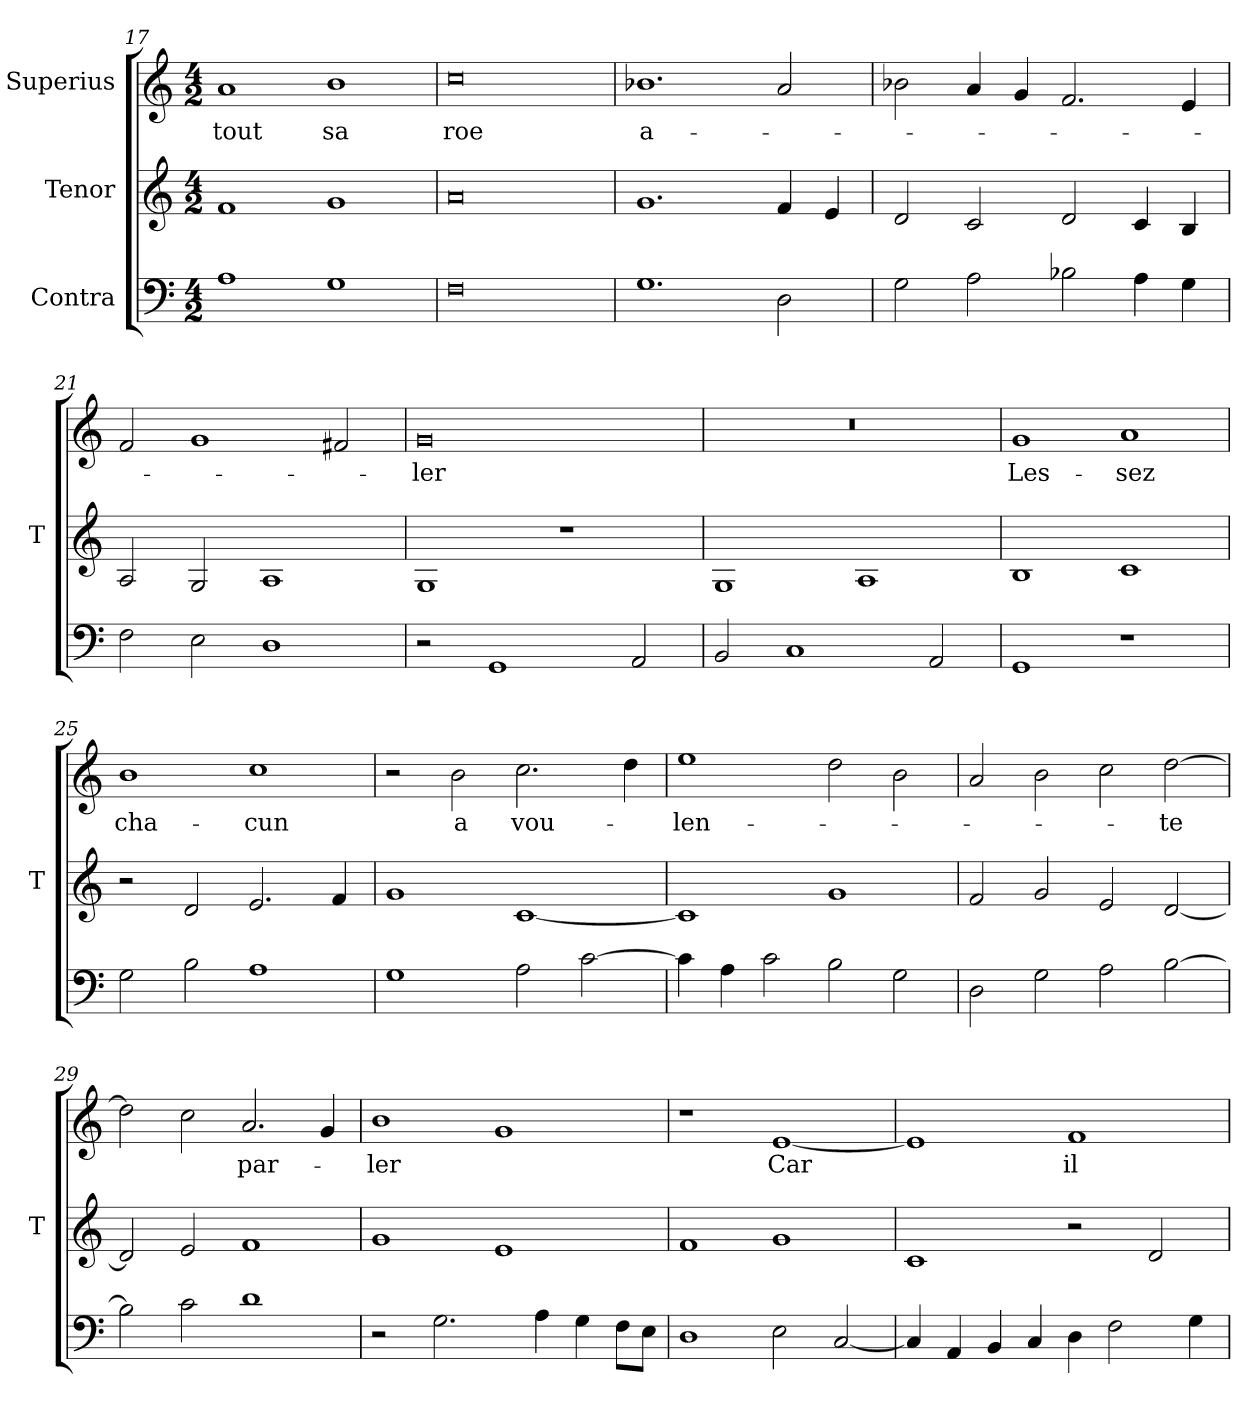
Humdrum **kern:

**kern	**kern	**kern	**text
*part3	*part2	*part1	*part1
*staff3	*staff2	*staff1	*staff1
*I"Contra	*I"Tenor	*I"Superius	*
*	*I'T	*	*
*clefF4	*clefG2	*clefG2	*
*M4/2	*M4/2	*M4/2	*
=17	=17	=17	=17
1A	1f	1a	-tout
1G	1g	1b	-sa
=18	=18	=18	=18
0F	0a	0cc	-roe
=19	=19	=19	=19
1.G	1.g	1.b-X	a-
2D	4f	2a	.
.	4e	.	.
=20	=20	=20	=20
2G	2d	2b-X	.
2A	2c	4a	.
.	.	4g	.
2B-X	2d	2.f	.
4A	4c	.	.
4G	4B	4e	.
=21	=21	=21	=21
2F	2A	2f	.
2E	2G	1g	.
1D	1A	.	.
.	.	2f#X	.
=22	=22	=22	=22
2r	1G	0g	-ler
1GG	.	.	.
.	1r	.	.
2AA	.	.	.
=23	=23	=23	=23
2BB	1G	0r	.
1C	.	.	.
.	1A	.	.
2AA	.	.	.
=24	=24	=24	=24
1GG	1B	1g	Les-
1r	1c	1a	-sez
=25	=25	=25	=25
2G	2r	1b	cha-
2B	2d	.	.
1A	2.e	1cc	-cun
.	4f	.	.
=26	=26	=26	=26
1G	1g	2r	.
.	.	2b	-a
2A	[1c	2.cc	vou-
[2c	.	.	.
.	.	4dd	.
=27	=27	=27	=27
4c]	1c]	1ee	-len-
4A	.	.	.
2c	.	.	.
2B	1g	2dd	.
2G	.	2b	.
=28	=28	=28	=28
2D	2f	2a	.
2G	2g	2b	.
2A	2e	2cc	.
[2B	[2d	[2dd	-te
=29	=29	=29	=29
2B]	2d]	2dd]	.
2c	2e	2cc	.
1d	1f	2.a	par-
.	.	4g	.
=30	=30	=30	=30
2r	1g	1b	-ler
2.G	.	.	.
.	1e	1g	.
4A	.	.	.
4G	.	.	.
8F\L	.	.	.
8E\J	.	.	.
=31	=31	=31	=31
1D	1f	1r	.
2E	1g	[1e	-Car
[2C	.	.	.
=32	=32	=32	=32
4C]	1c	1e]	.
4AA	.	.	.
4BB	.	.	.
4C	.	.	.
4D	2r	1f	-il
2F	.	.	.
.	2d	.	.
4G	.	.	.
=	=	=	=
*-	*-	*-	*-
